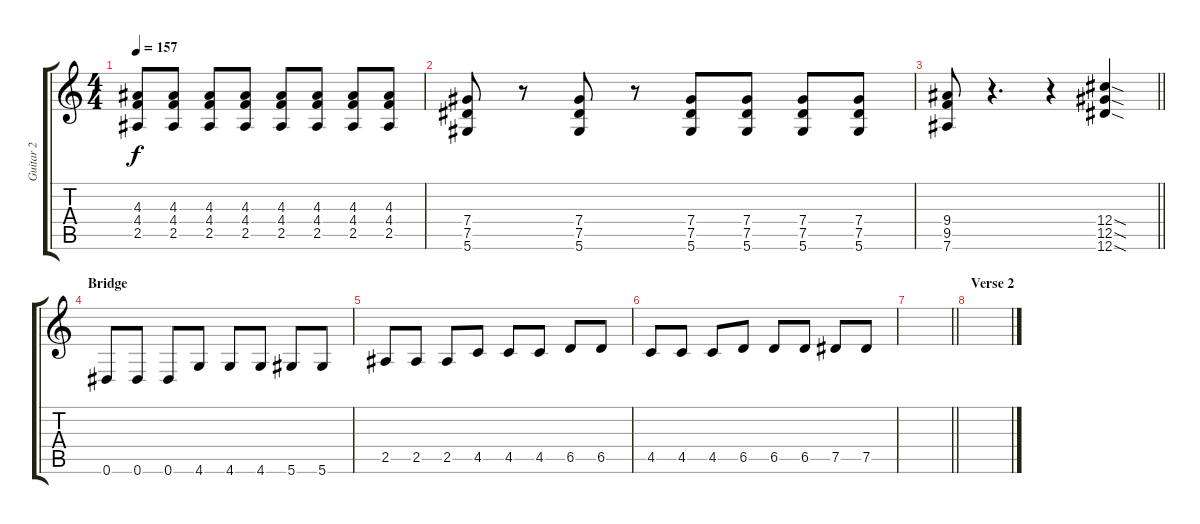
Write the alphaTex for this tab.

\track ("Guitar 2" "Guitar 2") {instrument overdrivenguitar bank 255}
\staff {score tabs}
\tuning (Eb4 Bb3 Gb3 Db3 Ab2 Eb2) {hide}
\ts (4 4)
\tempo 157
\clef g2
\ks c
(4.3 4.4 2.5).8{dy f} (4.3 4.4 2.5).8 (4.3 4.4 2.5).8 (4.3 4.4 2.5).8 (4.3 4.4 2.5).8 (4.3 4.4 2.5).8 (4.3 4.4 2.5).8 (4.3 4.4 2.5).8 |
(7.4 7.5 5.6).8 r.8 (7.4 7.5 5.6).8 r.8 (7.4 7.5 5.6).8 (7.4 7.5 5.6).8 (7.4 7.5 5.6).8 (7.4 7.5 5.6).8 |
\barLineRight lightlight
(9.4 9.5 7.6).8 r.4{d} r.4 (12.4{sod} 12.5{sod} 12.6{sod}).4 |
\section ("" "Bridge")
0.6.8 0.6.8 0.6.8 4.6.8 4.6.8 4.6.8 5.6.8 5.6.8 |
2.5.8 2.5.8 2.5.8 4.5.8 4.5.8 4.5.8 6.5.8 6.5.8 |
4.5.8 4.5.8 4.5.8 6.5.8 6.5.8 6.5.8 7.5.8 7.5.8 |
\barLineRight lightlight
|
\section ("" "Verse 2")
